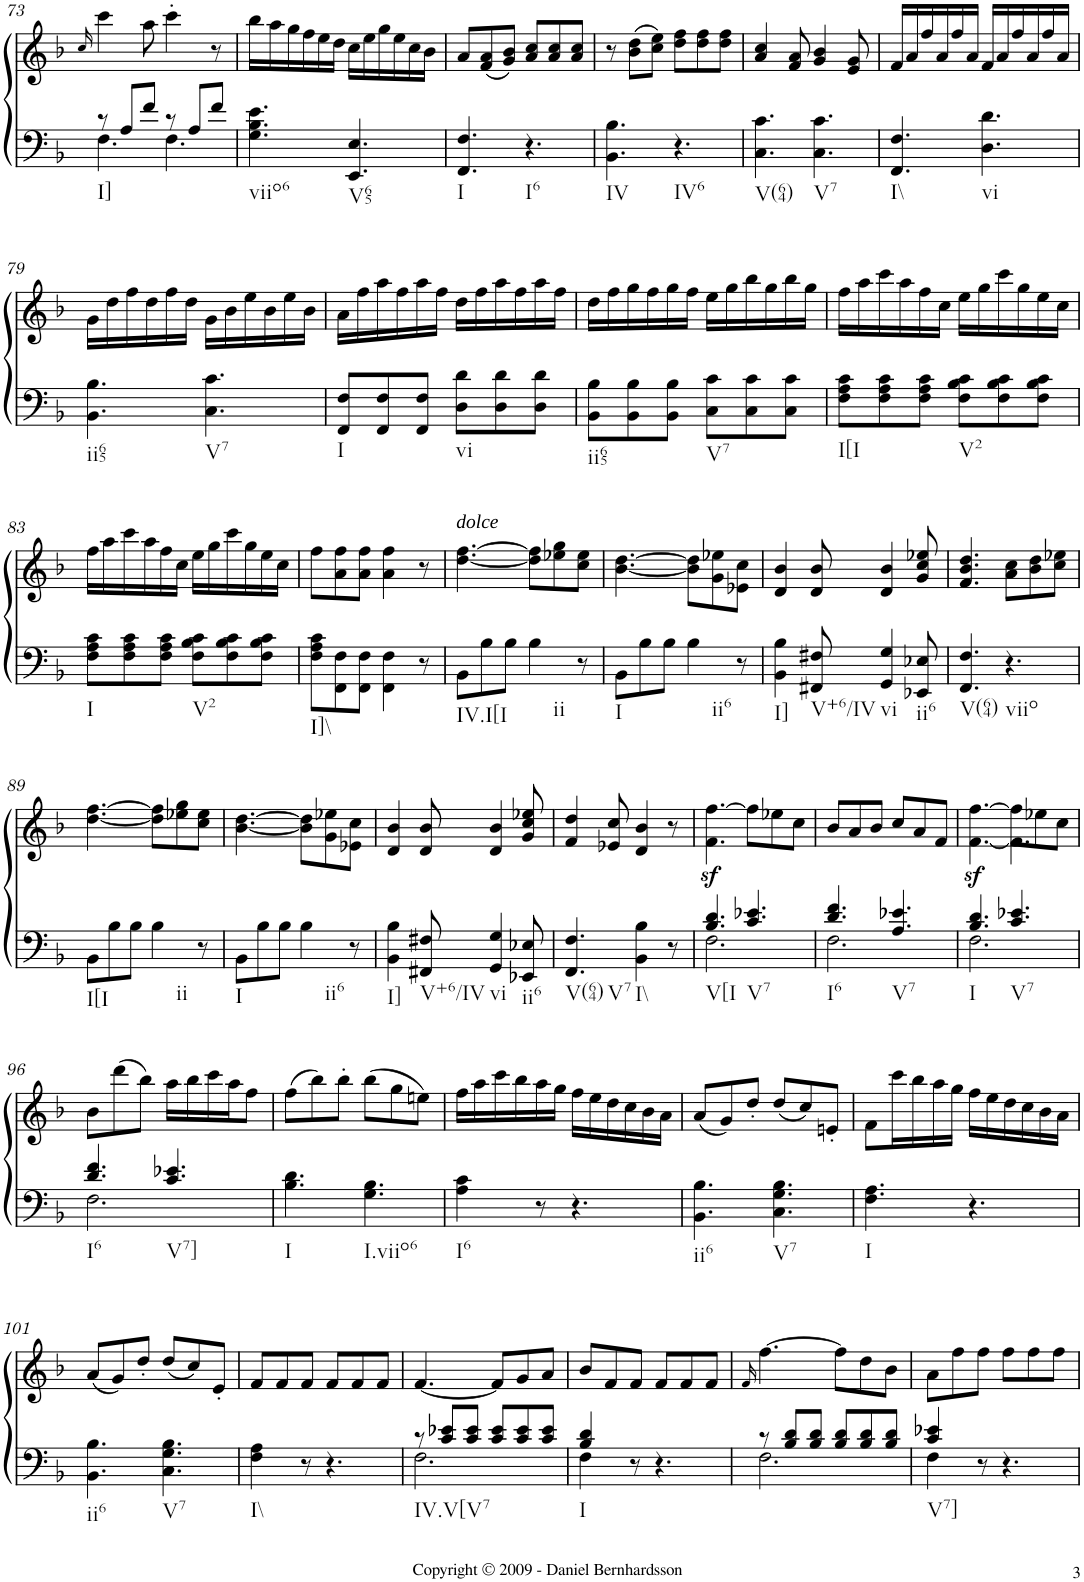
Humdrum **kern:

**kern	**kern	**dynam
*part1	*part1	*part1
*staff2	*staff1	*staff1/2
*I"Piano	*	*
*I'Pno.	*	*
!!LO:PB:g=z
*clefF4	*clefG2	*
*k[b-]	*k[b-]	*
*F:	*F:	*
*M6/8	*M6/8	*
=73	=73	=73
.	16qcc/	.
*^	*	*
!LO:TX:b:t=I]	!	!	!
8r	4.F\	4ccc\	.
8A/L	.	.	.
8f/J	.	8aa\	.
8r	4.F\	4ccc'\	.
8A/L	.	.	.
8f/J	.	8r	.
*v	*v	*	*
=74	=74	=74
!LO:TX:b:t=viio6	!	!
4.G\ 4.B-\ 4.e\	16bb-\LL	.
.	16aa\	.
.	16gg\	.
.	16ff\	.
.	16ee\	.
.	16dd\JJ	.
!LO:TX:b:t=V65	!	!
4.EE/ 4.E/	16cc\LL	.
.	16ee\	.
.	16gg\	.
.	16ee\	.
.	16cc\	.
.	16b-\JJ	.
=75	=75	=75
!LO:TX:b:t=I	!	!
4.FF/ 4.F/	8a/L	.
.	(8f/ 8a/	.
.	8g/ 8b-/J)	.
!LO:TX:b:t=I6	!	!
4.r	8a/ 8cc/L	.
.	8a/ 8cc/	.
.	8a/ 8cc/J	.
=76	=76	=76
!LO:TX:b:t=IV	!	!
4.BB-\ 4.B-\	8r	.
.	(8b-\ 8dd\L	.
.	8cc\ 8ee\J)	.
!LO:TX:b:t=IV6	!	!
4.r	8dd\ 8ff\L	.
.	8dd\ 8ff\	.
.	8dd\ 8ff\J	.
=77	=77	=77
!LO:TX:b:t=V(64)	!	!
4.C\ 4.c\	4a/ 4cc/	.
.	8f/ 8a/	.
!LO:TX:b:t=V7	!	!
4.C\ 4.c\	4g/ 4b-/	.
.	8e/ 8g/	.
=78	=78	=78
!LO:TX:b:t=I\\	!	!
4.FF/ 4.F/	16f/LL	.
.	16a/	.
.	16ff/	.
.	16a/	.
.	16ff/	.
.	16a/JJ	.
!LO:TX:b:t=vi	!	!
4.D\ 4.d\	16f/LL	.
.	16a/	.
.	16ff/	.
.	16a/	.
.	16ff/	.
.	16a/JJ	.
!!LO:LB:g=z
=79	=79	=79
!LO:TX:b:t=ii65	!	!
4.BB-\ 4.B-\	16g\LL	.
.	16dd\	.
.	16ff\	.
.	16dd\	.
.	16ff\	.
.	16dd\JJ	.
!LO:TX:b:t=V7	!	!
4.C\ 4.c\	16g\LL	.
.	16b-\	.
.	16ee\	.
.	16b-\	.
.	16ee\	.
.	16b-\JJ	.
=80	=80	=80
!LO:TX:b:t=I	!	!
8FF/ 8F/L	16a\LL	.
.	16ff\	.
8FF/ 8F/	16aa\	.
.	16ff\	.
8FF/ 8F/J	16aa\	.
.	16ff\JJ	.
!LO:TX:b:t=vi	!	!
8D\ 8d\L	16dd\LL	.
.	16ff\	.
8D\ 8d\	16aa\	.
.	16ff\	.
8D\ 8d\J	16aa\	.
.	16ff\JJ	.
=81	=81	=81
!LO:TX:b:t=ii65	!	!
8BB-\ 8B-\L	16dd\LL	.
.	16ff\	.
8BB-\ 8B-\	16gg\	.
.	16ff\	.
8BB-\ 8B-\J	16gg\	.
.	16ff\JJ	.
!LO:TX:b:t=V7	!	!
8C\ 8c\L	16ee\LL	.
.	16gg\	.
8C\ 8c\	16bb-\	.
.	16gg\	.
8C\ 8c\J	16bb-\	.
.	16gg\JJ	.
=82	=82	=82
!LO:TX:b:t=I[I	!	!
8F\ 8A\ 8c\L	16ff\LL	.
.	16aa\	.
8F\ 8A\ 8c\	16ccc\	.
.	16aa\	.
8F\ 8A\ 8c\J	16ff\	.
.	16cc\JJ	.
!LO:TX:b:t=V2	!	!
8F\ 8B-\ 8c\L	16ee\LL	.
.	16gg\	.
8F\ 8B-\ 8c\	16ccc\	.
.	16gg\	.
8F\ 8B-\ 8c\J	16ee\	.
.	16cc\JJ	.
!!LO:LB:g=z
=83	=83	=83
!LO:TX:b:t=I	!	!
8F\ 8A\ 8c\L	16ff\LL	.
.	16aa\	.
8F\ 8A\ 8c\	16ccc\	.
.	16aa\	.
8F\ 8A\ 8c\J	16ff\	.
.	16cc\JJ	.
!LO:TX:b:t=V2	!	!
8F\ 8B-\ 8c\L	16ee\LL	.
.	16gg\	.
8F\ 8B-\ 8c\	16ccc\	.
.	16gg\	.
8F\ 8B-\ 8c\J	16ee\	.
.	16cc\JJ	.
=84	=84	=84
!LO:TX:b:t=I]\\	!	!
8F\ 8A\ 8c\L	8ff\L	.
8FF\ 8F\	8a\ 8ff\	.
8FF\ 8F\J	8a\ 8ff\J	.
4FF\ 4F\	4a\ 4ff\	.
8r	8r	.
=85	=85	=85
!	!LO:TX:a:i:t=dolce	!
!LO:TX:b:t=IV.I[I	!	!
8BB-\L	[<4.dd\ [>4.ff\	.
8B-\	.	.
8B-\J	.	.
!LO:TX:b:t=ii	!	!
4B-\	8dd\] 8ff\]L	.
.	8ee-X\ 8gg\	.
8r	8cc\ 8ee-\J	.
=86	=86	=86
!LO:TX:b:t=I	!	!
8BB-\L	[<4.b-\ [>4.dd\	.
8B-\	.	.
8B-\J	.	.
!LO:TX:b:t=ii6	!	!
4B-\	8b-\] 8dd\]L	.
.	8g\ 8ee-X\	.
8r	8e-X\ 8cc\J	.
=87	=87	=87
!LO:TX:b:t=I]	!	!
4BB-\ 4B-\	4d/ 4b-/	.
!LO:TX:b:t=V+6/IV	!	!
8FF#X/ 8F#X/	8d/ 8b-/	.
!LO:TX:b:t=vi	!	!
4GG/ 4G/	4d/ 4b-/	.
!LO:TX:b:t=ii6	!	!
8EE-X/ 8E-X/	8g/ 8cc/ 8ee-X/	.
=88	=88	=88
!LO:TX:b:t=V(64)	!	!
4.FF/ 4.F/	4.f/ 4.b-/ 4.dd/	.
!LO:TX:b:t=viio	!	!
4.r	8a\ 8cc\L	.
.	8b-\ 8dd\	.
.	8cc\ 8ee-X\J	.
!!LO:LB:g=z
=89	=89	=89
!LO:TX:b:t=I[I	!	!
8BB-\L	[<4.dd\ [>4.ff\	.
8B-\	.	.
8B-\J	.	.
!LO:TX:b:t=ii	!	!
4B-\	8dd\] 8ff\]L	.
.	8ee-X\ 8gg\	.
8r	8cc\ 8ee-\J	.
=90	=90	=90
!LO:TX:b:t=I	!	!
8BB-\L	[<4.b-\ [>4.dd\	.
8B-\	.	.
8B-\J	.	.
!LO:TX:b:t=ii6	!	!
4B-\	8b-\] 8dd\]L	.
.	8g\ 8ee-X\	.
8r	8e-X\ 8cc\J	.
=91	=91	=91
!LO:TX:b:t=I]	!	!
4BB-\ 4B-\	4d/ 4b-/	.
!LO:TX:b:t=V+6/IV	!	!
8FF#X/ 8F#X/	8d/ 8b-/	.
!LO:TX:b:t=vi	!	!
4GG/ 4G/	4d/ 4b-/	.
!LO:TX:b:t=ii6	!	!
8EE-X/ 8E-X/	8g/ 8cc/ 8ee-X/	.
=92	=92	=92
!LO:TX:b:t=V(64)	!	!
!LO:TX:b:t=V7	!	!
4.FF/ 4.F/	4f/ 4dd/	.
.	8e-X/ 8cc/	.
!LO:TX:b:t=I\\	!	!
4BB-\ 4B-\	4d/ 4b-/	.
8r	8r	.
=93	=93	=93
*^	*	*
!LO:TX:b:t=V[I	!	!	!
4.B-/ 4.d/	2.F\	4.f\z< [>4.ff\z<	.
!LO:TX:b:t=V7	!	!	!
4.c/ 4.e-X/	.	8ff\L]	.
.	.	8ee-X\	.
.	.	8cc\J	.
=94	=94	=94	=94
!LO:TX:b:t=I6	!	!	!
4.d/ 4.f/	2.F\	8b-/L	.
.	.	8a/	.
.	.	8b-/J	.
!LO:TX:b:t=V7	!	!	!
4.A/ 4.e-X/	.	8cc/L	.
.	.	8a/	.
.	.	8f/J	.
=95	=95	=95	=95
*	*	*^	*
!LO:TX:b:t=I	!	!	!	!
!	!	!	!	!LO:DY:b
4.B-/ 4.d/	2.F\	[<4.f\ [>4.ff\	4.ryy	sf
!LO:TX:b:t=V7	!	!	!	!
4.c/ 4.e-X/	.	8ff\L]	4.f\]	.
.	.	8ee-X\	.	.
.	.	8cc\J	.	.
*	*	*v	*v	*
!!LO:LB:g=z
=96	=96	=96	=96
!LO:TX:b:t=I6	!	!	!
4.d/ 4.f/	2.F\	8b-\L	.
.	.	(8ddd\	.
.	.	8bb-\J)	.
!LO:TX:b:t=V7]	!	!	!
4.c/ 4.e-X/	.	16aa\LL	.
.	.	16bb-\	.
.	.	16ccc\	.
.	.	16aa\J	.
.	.	8ff\J	.
*v	*v	*	*
=97	=97	=97
!LO:TX:b:t=I	!	!
4.B-\ 4.d\	(8ff\L	.
.	8bb-\)	.
.	8bb-'\J	.
!LO:TX:b:t=I.viio6	!	!
4.G\ 4.B-\	(8bb-\L	.
.	8gg\	.
.	8een\J)	.
=98	=98	=98
!LO:TX:b:t=I6	!	!
4A\ 4c\	16ff\LL	.
.	16aa\	.
.	16ccc\	.
.	16bb-\	.
8r	16aa\	.
.	16gg\JJ	.
4.r	16ff\LL	.
.	16ee\	.
.	16dd\	.
.	16cc\	.
.	16b-\	.
.	16a\JJ	.
=99	=99	=99
!LO:TX:b:t=ii6	!	!
4.BB-\ 4.B-\	(8a/L	.
.	8g/)	.
.	8dd'/J	.
!LO:TX:b:t=V7	!	!
4.C\ 4.G\ 4.B-\	(8dd/L	.
.	8cc/)	.
.	8en'/J	.
=100	=100	=100
!LO:TX:b:t=I	!	!
4.F\ 4.A\	8f\L	.
.	16ccc\L	.
.	16bb-\	.
.	16aa\	.
.	16gg\JJ	.
4.r	16ff\LL	.
.	16ee\	.
.	16dd\	.
.	16cc\	.
.	16b-\	.
.	16a\JJ	.
!!LO:LB:g=z
=101	=101	=101
!LO:TX:b:t=ii6	!	!
4.BB-\ 4.B-\	(8a/L	.
.	8g/)	.
.	8dd'/J	.
!LO:TX:b:t=V7	!	!
4.C\ 4.G\ 4.B-\	(8dd/L	.
.	8cc/)	.
.	8e'/J	.
=102	=102	=102
!LO:TX:b:t=I\\	!	!
4F\ 4A\	8f/L	.
.	8f/	.
8r	8f/J	.
4.r	8f/L	.
.	8f/	.
.	8f/J	.
=103	=103	=103
*^	*	*
!LO:TX:b:t=IV.V[V7	!	!	!
8r	2.F\	[<4.f/	.
8c/ 8e-X/L	.	.	.
8c/ 8e-/J	.	.	.
8c/ 8e-/L	.	8f/L]	.
8c/ 8e-/	.	8g/	.
8c/ 8e-/J	.	8a/J	.
=104	=104	=104	=104
!LO:TX:b:t=I	!	!	!
4B-/ 4d/	4F\	8b-/L	.
.	.	8f/	.
8r	8ryy	8f/J	.
4.r	4.ryy	8f/L	.
.	.	8f/	.
.	.	8f/J	.
=105	=105	=105	=105
.	.	16qf/	.
8r	2.F\	[>4.ff\	.
8B-/ 8d/L	.	.	.
8B-/ 8d/J	.	.	.
8B-/ 8d/L	.	8ff\L]	.
8B-/ 8d/	.	8dd\	.
8B-/ 8d/J	.	8b-\J	.
=106	=106	=106	=106
!LO:TX:b:t=V7]	!	!	!
4c/ 4e-X/	4F\	8a\L	.
.	.	8ff\	.
8r	8ryy	8ff\J	.
4.r	4.ryy	8ff\L	.
.	.	8ff\	.
.	.	8ff\J	.
*v	*v	*	*
=	=	=
*-	*-	*-
